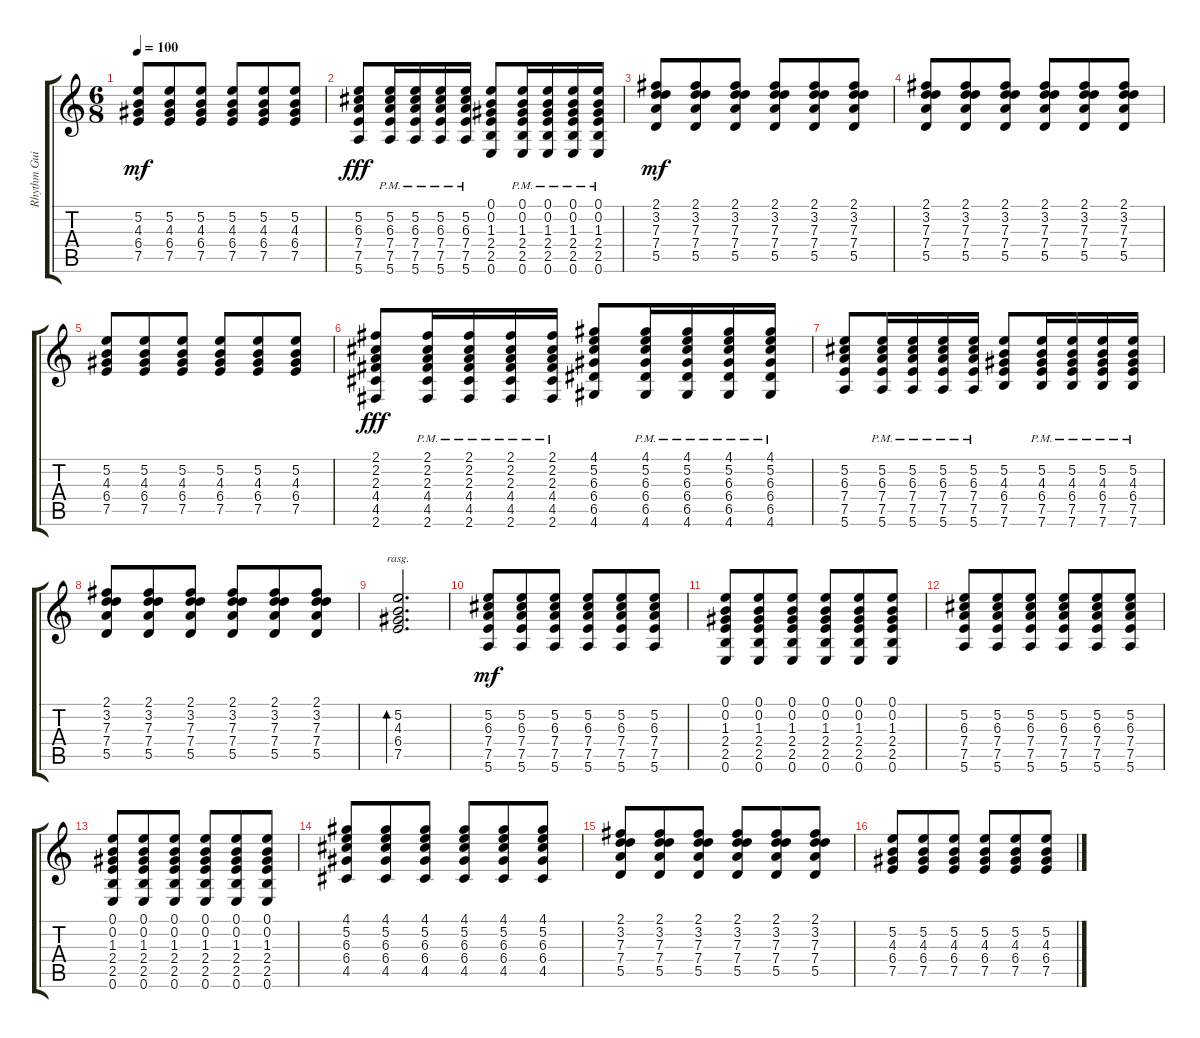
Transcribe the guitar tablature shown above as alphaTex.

\track ("Rhythm Guitar" "Rhythm Gui") {instrument distortionguitar}
\staff {score tabs}
\tuning (E4 B3 G3 D3 A2 E2) {hide}
\ts (6 8)
\tempo 100
\clef g2
\ks c
(5.2 4.3 6.4 7.5).8{dy mf} (5.2 4.3 6.4 7.5).8 (5.2 4.3 6.4 7.5).8 (5.2 4.3 6.4 7.5).8 (5.2 4.3 6.4 7.5).8 (5.2 4.3 6.4 7.5).8 |
(5.2 6.3 7.4 7.5 5.6).8{dy fff} (5.2 6.3 7.4 7.5 5.6{pm}).16 (5.2 6.3 7.4 7.5 5.6{pm}).16 (5.2 6.3 7.4 7.5 5.6{pm}).16 (5.2 6.3 7.4{pm} 7.5{pm} 5.6{pm}).16 (0.1 0.2 1.3 2.4 2.5 0.6).8 (0.1 0.2 1.3 2.4{pm} 2.5 0.6).16 (0.1 0.2 1.3 2.4{pm} 2.5 0.6).16 (0.1 0.2 1.3 2.4{pm} 2.5 0.6).16 (0.1 0.2 1.3 2.4{pm} 2.5 0.6).16 |
(2.1 3.2 7.3 7.4 5.5).8{dy mf} (2.1 3.2 7.3 7.4 5.5).8 (2.1 3.2 7.3 7.4 5.5).8 (2.1 3.2 7.3 7.4 5.5).8 (2.1 3.2 7.3 7.4 5.5).8 (2.1 3.2 7.3 7.4 5.5).8 |
(2.1 3.2 7.3 7.4 5.5).8 (2.1 3.2 7.3 7.4 5.5).8 (2.1 3.2 7.3 7.4 5.5).8 (2.1 3.2 7.3 7.4 5.5).8 (2.1 3.2 7.3 7.4 5.5).8 (2.1 3.2 7.3 7.4 5.5).8 |
(5.2 4.3 6.4 7.5).8 (5.2 4.3 6.4 7.5).8 (5.2 4.3 6.4 7.5).8 (5.2 4.3 6.4 7.5).8 (5.2 4.3 6.4 7.5).8 (5.2 4.3 6.4 7.5).8 |
(2.1 2.2 2.3 4.4 4.5 2.6).8{dy fff} (2.1 2.2 2.3 4.4{pm} 4.5{pm} 2.6{pm}).16 (2.1 2.2 2.3 4.4{pm} 4.5{pm} 2.6{pm}).16 (2.1 2.2 2.3 4.4{pm} 4.5{pm} 2.6{pm}).16 (2.1 2.2 2.3 4.4{pm} 4.5{pm} 2.6{pm}).16 (4.1 5.2 6.3 6.4 6.5 4.6).8 (4.1 5.2 6.3 6.4{pm} 6.5{pm} 4.6{pm}).16 (4.1 5.2 6.3 6.4{pm} 6.5{pm} 4.6{pm}).16 (4.1 5.2 6.3 6.4{pm} 6.5{pm} 4.6{pm}).16 (4.1 5.2 6.3 6.4{pm} 6.5{pm} 4.6{pm}).16 |
(5.2 6.3 7.4 7.5 5.6).8 (5.2 6.3 7.4{pm} 7.5{pm} 5.6{pm}).16 (5.2 6.3 7.4{pm} 7.5{pm} 5.6{pm}).16 (5.2 6.3 7.4{pm} 7.5{pm} 5.6{pm}).16 (5.2 6.3 7.4{pm} 7.5{pm} 5.6{pm}).16 (5.2 4.3 6.4 7.5 7.6).8 (5.2 4.3 6.4{pm} 7.5{pm} 7.6{pm}).16 (5.2 4.3 6.4{pm} 7.5{pm} 7.6{pm}).16 (5.2 4.3 6.4{pm} 7.5{pm} 7.6{pm}).16 (5.2 4.3 6.4{pm} 7.5{pm} 7.6{pm}).16 |
(2.1 3.2 7.3 7.4 5.5).8 (2.1 3.2 7.3 7.4 5.5).8 (2.1 3.2 7.3 7.4 5.5).8 (2.1 3.2 7.3 7.4 5.5).8 (2.1 3.2 7.3 7.4 5.5).8 (2.1 3.2 7.3 7.4 5.5).8 |
(5.2 4.3 6.4 7.5).2{d bd 480 rasg ii} |
(5.2 6.3 7.4 7.5 5.6).8{dy mf} (5.2 6.3 7.4 7.5 5.6).8 (5.2 6.3 7.4 7.5 5.6).8 (5.2 6.3 7.4 7.5 5.6).8 (5.2 6.3 7.4 7.5 5.6).8 (5.2 6.3 7.4 7.5 5.6).8 |
(0.1 0.2 1.3 2.4 2.5 0.6).8 (0.1 0.2 1.3 2.4 2.5 0.6).8 (0.1 0.2 1.3 2.4 2.5 0.6).8 (0.1 0.2 1.3 2.4 2.5 0.6).8 (0.1 0.2 1.3 2.4 2.5 0.6).8 (0.1 0.2 1.3 2.4 2.5 0.6).8 |
(5.2 6.3 7.4 7.5 5.6).8 (5.2 6.3 7.4 7.5 5.6).8 (5.2 6.3 7.4 7.5 5.6).8 (5.2 6.3 7.4 7.5 5.6).8 (5.2 6.3 7.4 7.5 5.6).8 (5.2 6.3 7.4 7.5 5.6).8 |
(0.1 0.2 1.3 2.4 2.5 0.6).8 (0.1 0.2 1.3 2.4 2.5 0.6).8 (0.1 0.2 1.3 2.4 2.5 0.6).8 (0.1 0.2 1.3 2.4 2.5 0.6).8 (0.1 0.2 1.3 2.4 2.5 0.6).8 (0.1 0.2 1.3 2.4 2.5 0.6).8 |
(4.1 5.2 6.3 6.4 4.5).8 (4.1 5.2 6.3 6.4 4.5).8 (4.1 5.2 6.3 6.4 4.5).8 (4.1 5.2 6.3 6.4 4.5).8 (4.1 5.2 6.3 6.4 4.5).8 (4.1 5.2 6.3 6.4 4.5).8 |
(2.1 3.2 7.3 7.4 5.5).8 (2.1 3.2 7.3 7.4 5.5).8 (2.1 3.2 7.3 7.4 5.5).8 (2.1 3.2 7.3 7.4 5.5).8 (2.1 3.2 7.3 7.4 5.5).8 (2.1 3.2 7.3 7.4 5.5).8 |
(5.2 4.3 6.4 7.5).8 (5.2 4.3 6.4 7.5).8 (5.2 4.3 6.4 7.5).8 (5.2 4.3 6.4 7.5).8 (5.2 4.3 6.4 7.5).8 (5.2 4.3 6.4 7.5).8
